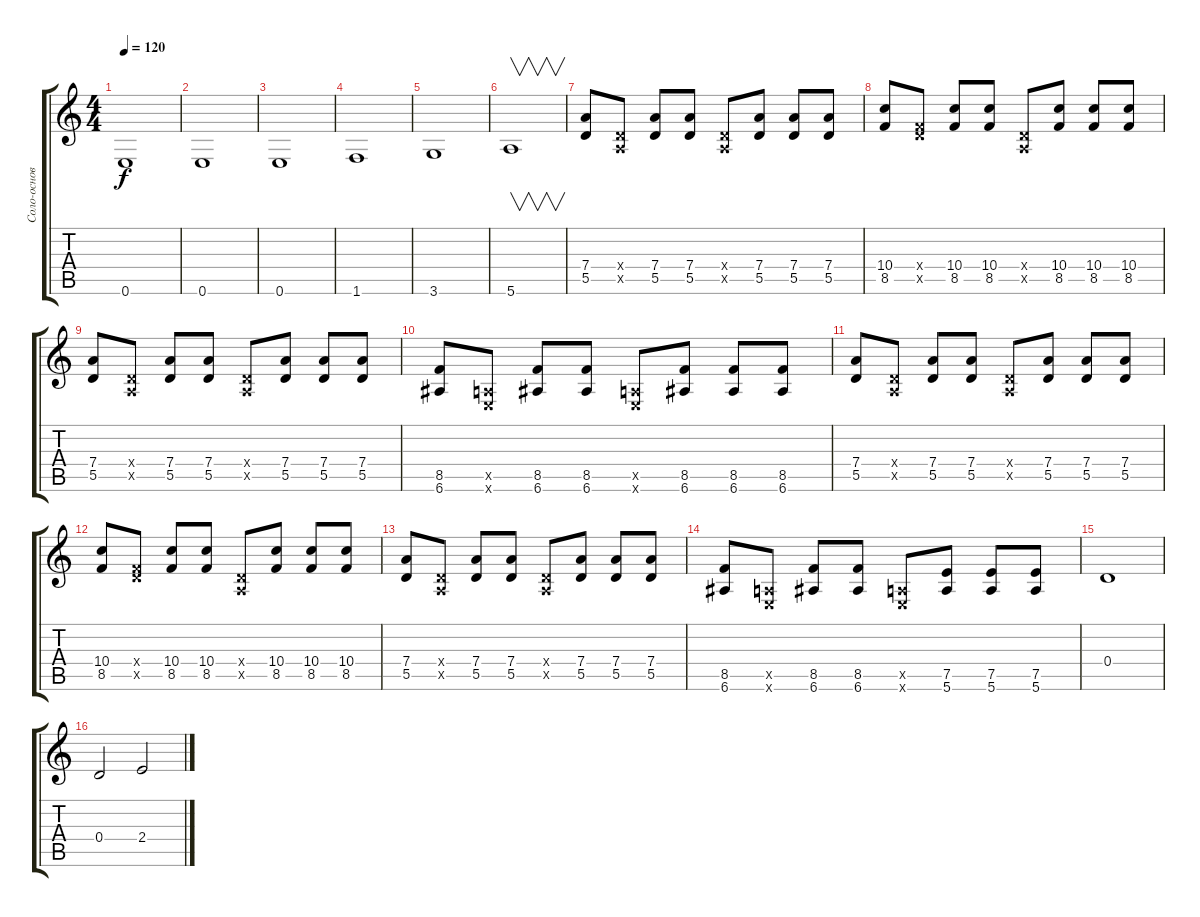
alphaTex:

\track ("Соло-основа" "Соло-основ") {instrument distortionguitar}
\staff {score tabs}
\tuning (E4 B3 G3 D3 A2 E2) {hide}
\ts (4 4)
\tempo 120
\clef g2
\ks c
0.6.1{dy f} |
0.6.1 |
0.6.1 |
1.6.1 |
3.6.1 |
5.6.1{v} |
(7.4 5.5).8 (0.4{x} 0.5{x}).8 (7.4 5.5).8 (7.4 5.5).8 (0.4{x} 0.5{x}).8 (7.4 5.5).8 (7.4 5.5).8 (7.4 5.5).8 |
(10.4 8.5).8 (0.4{x} 8.5{x}).8 (10.4 8.5).8 (10.4 8.5).8 (0.4{x} 0.5{x}).8 (10.4 8.5).8 (10.4 8.5).8 (10.4 8.5).8 |
(7.4 5.5).8 (0.4{x} 0.5{x}).8 (7.4 5.5).8 (7.4 5.5).8 (0.4{x} 0.5{x}).8 (7.4 5.5).8 (7.4 5.5).8 (7.4 5.5).8 |
(8.5 6.6).8 (0.5{x} 0.6{x}).8 (8.5 6.6).8 (8.5 6.6).8 (0.5{x} 0.6{x}).8 (8.5 6.6).8 (8.5 6.6).8 (8.5 6.6).8 |
(7.4 5.5).8 (0.4{x} 0.5{x}).8 (7.4 5.5).8 (7.4 5.5).8 (0.4{x} 0.5{x}).8 (7.4 5.5).8 (7.4 5.5).8 (7.4 5.5).8 |
(10.4 8.5).8 (0.4{x} 8.5{x}).8 (10.4 8.5).8 (10.4 8.5).8 (0.4{x} 0.5{x}).8 (10.4 8.5).8 (10.4 8.5).8 (10.4 8.5).8 |
(7.4 5.5).8 (0.4{x} 0.5{x}).8 (7.4 5.5).8 (7.4 5.5).8 (0.4{x} 0.5{x}).8 (7.4 5.5).8 (7.4 5.5).8 (7.4 5.5).8 |
(8.5 6.6).8 (0.5{x} 0.6{x}).8 (8.5 6.6).8 (8.5 6.6).8 (0.5{x} 0.6{x}).8 (7.5 5.6).8 (7.5 5.6).8 (7.5 5.6).8 |
0.4.1 |
0.4.2 2.4.2
